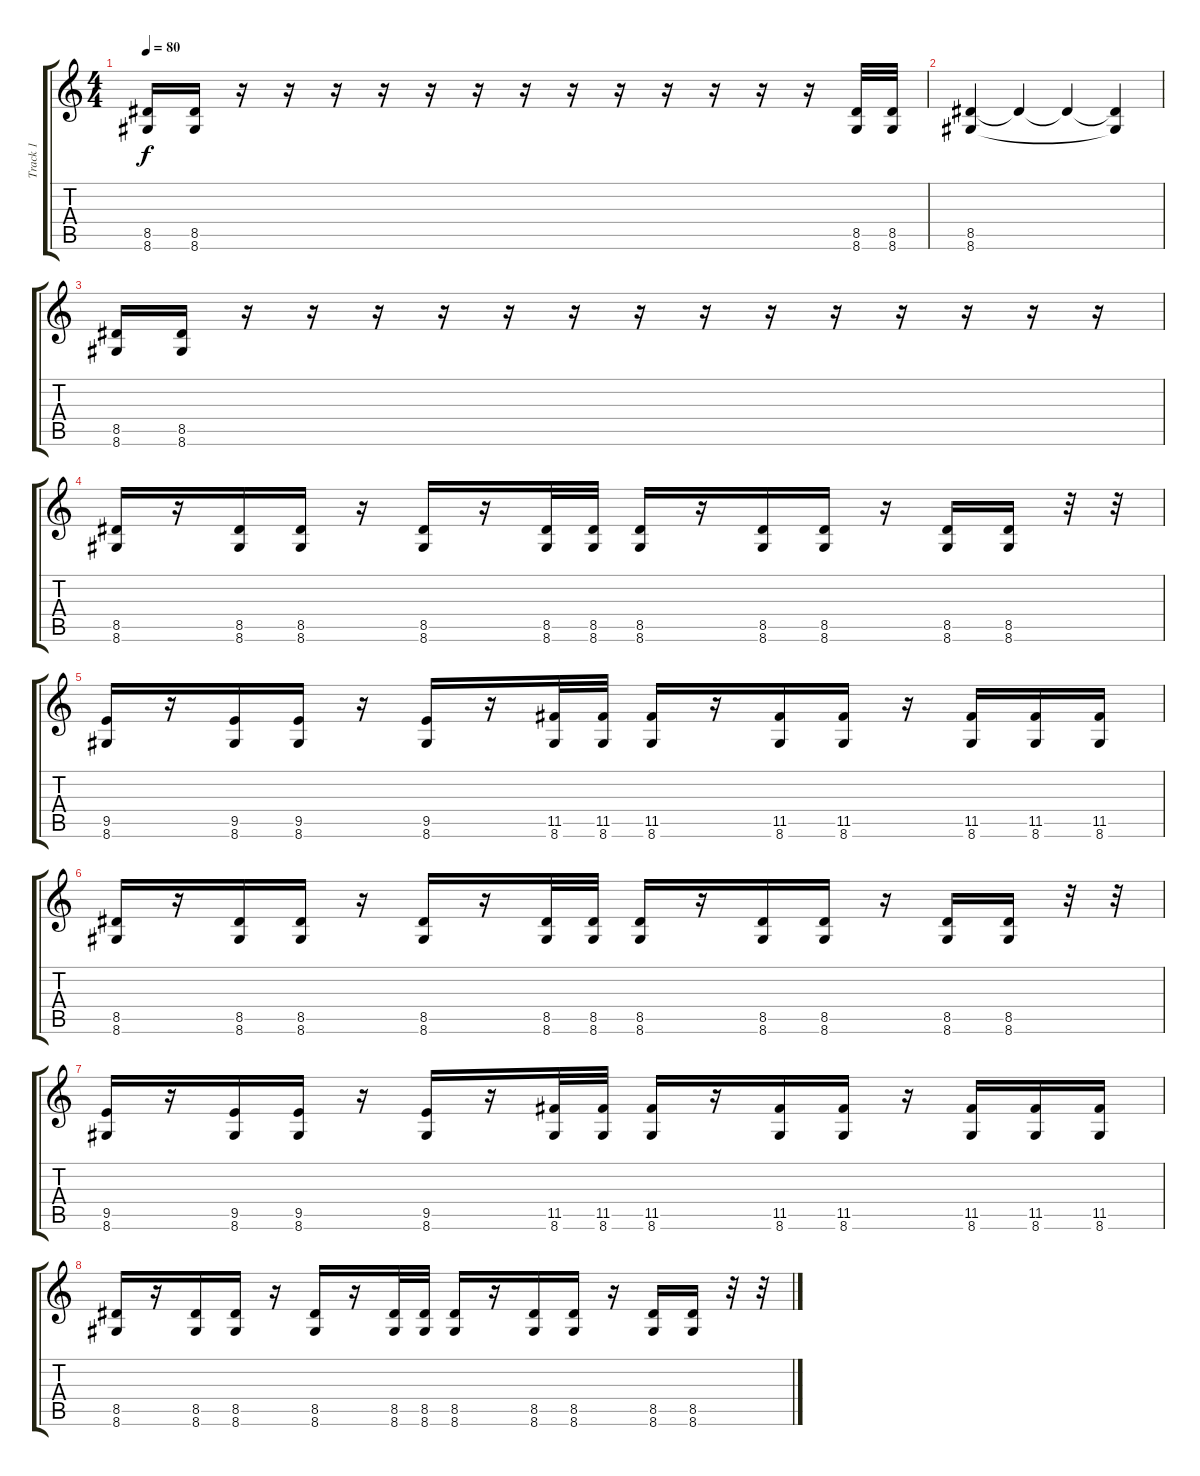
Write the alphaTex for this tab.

\track ("Track 1" "Track 1") {instrument distortionguitar}
\staff {score tabs}
\tuning (D4 A3 F3 C3 G2 C2) {hide}
\ts (4 4)
\tempo 80
\clef g2
\ks c
(8.5 8.6).16{dy f} (8.5 8.6).16 r.16 r.16 r.16 r.16 r.16 r.16 r.16 r.16 r.16 r.16 r.16 r.16 r.16 (8.5 8.6).32 (8.5 8.6).32 |
(8.5 8.6).4 8.5{t}.4 8.5{t}.4 (8.5{t} 8.6{t}).4 |
(8.5 8.6).16 (8.5 8.6).16 r.16 r.16 r.16 r.16 r.16 r.16 r.16 r.16 r.16 r.16 r.16 r.16 r.16 r.16 |
(8.5 8.6).16 r.16 (8.5 8.6).16 (8.5 8.6).16 r.16 (8.5 8.6).16 r.16 (8.5 8.6).32 (8.5 8.6).32 (8.5 8.6).16 r.16 (8.5 8.6).16 (8.5 8.6).16 r.16 (8.5 8.6).16 (8.5 8.6).16 r.32 r.32 |
(9.5 8.6).16 r.16 (9.5 8.6).16 (9.5 8.6).16 r.16 (9.5 8.6).16 r.16 (11.5 8.6).32 (11.5 8.6).32 (11.5 8.6).16 r.16 (11.5 8.6).16 (11.5 8.6).16 r.16 (11.5 8.6).16 (11.5 8.6).16 (11.5 8.6).16 |
(8.5 8.6).16 r.16 (8.5 8.6).16 (8.5 8.6).16 r.16 (8.5 8.6).16 r.16 (8.5 8.6).32 (8.5 8.6).32 (8.5 8.6).16 r.16 (8.5 8.6).16 (8.5 8.6).16 r.16 (8.5 8.6).16 (8.5 8.6).16 r.32 r.32 |
(9.5 8.6).16 r.16 (9.5 8.6).16 (9.5 8.6).16 r.16 (9.5 8.6).16 r.16 (11.5 8.6).32 (11.5 8.6).32 (11.5 8.6).16 r.16 (11.5 8.6).16 (11.5 8.6).16 r.16 (11.5 8.6).16 (11.5 8.6).16 (11.5 8.6).16 |
(8.5 8.6).16 r.16 (8.5 8.6).16 (8.5 8.6).16 r.16 (8.5 8.6).16 r.16 (8.5 8.6).32 (8.5 8.6).32 (8.5 8.6).16 r.16 (8.5 8.6).16 (8.5 8.6).16 r.16 (8.5 8.6).16 (8.5 8.6).16 r.32 r.32
